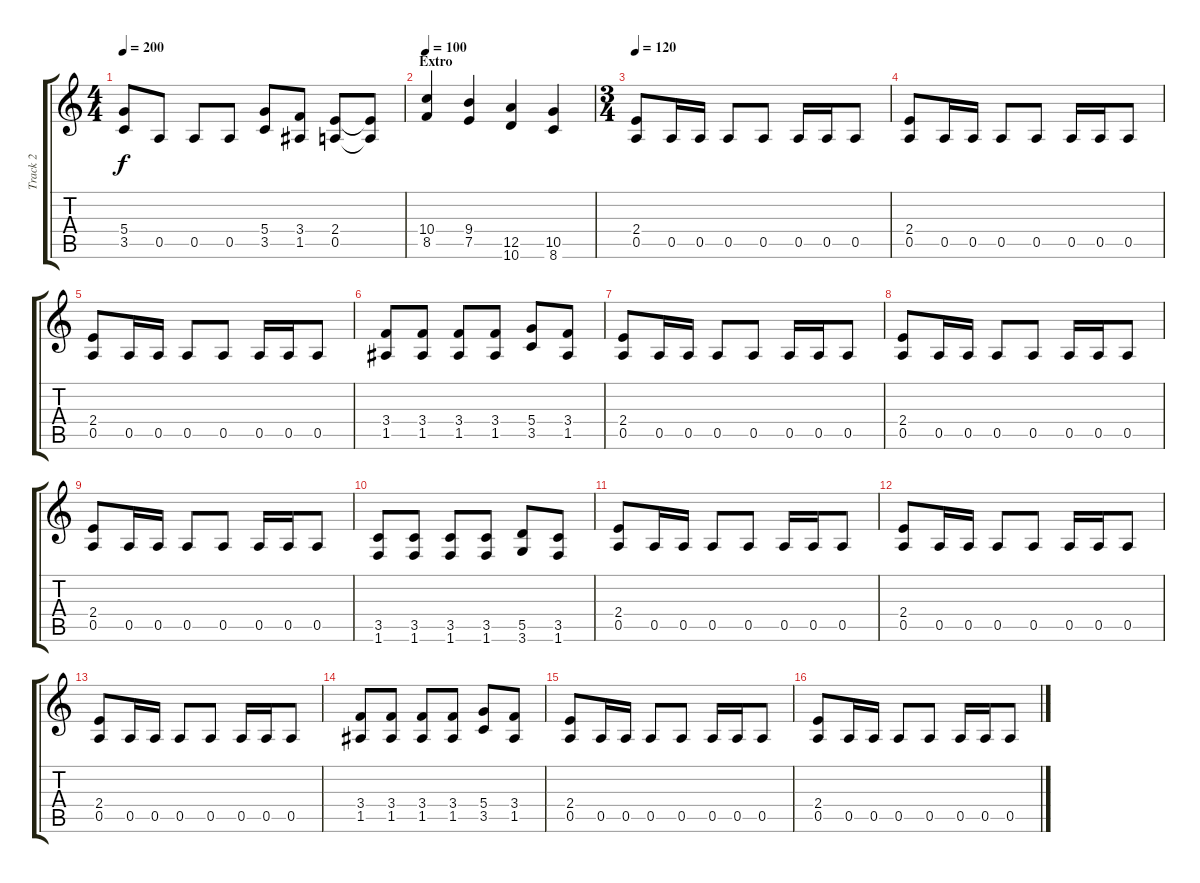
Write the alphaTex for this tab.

\track ("Track 2" "Track 2") {instrument distortionguitar}
\staff {score tabs}
\tuning (E4 B3 G3 D3 A2 E2) {hide}
\ts (4 4)
\tempo 200
\clef g2
\ks c
(5.4{t} 3.5{t}).8{dy f} 0.5.8 0.5.8 0.5.8 (5.4 3.5).8 (3.4 1.5).8 (2.4 0.5).8 (2.4{t} 0.5{t}).8 |
\section ("" "Extro")
\tempo 100
(10.4 8.5).4 (9.4 7.5).4 (12.5 10.6).4 (10.5 8.6).4 |
\ts (3 4)
\tempo 120
(2.4 0.5).8 0.5.16 0.5.16 0.5.8 0.5.8 0.5.16 0.5.16 0.5.8 |
(2.4 0.5).8 0.5.16 0.5.16 0.5.8 0.5.8 0.5.16 0.5.16 0.5.8 |
(2.4 0.5).8 0.5.16 0.5.16 0.5.8 0.5.8 0.5.16 0.5.16 0.5.8 |
(3.4 1.5).8 (3.4 1.5).8 (3.4 1.5).8 (3.4 1.5).8 (5.4 3.5).8 (3.4 1.5).8 |
(2.4 0.5).8 0.5.16 0.5.16 0.5.8 0.5.8 0.5.16 0.5.16 0.5.8 |
(2.4 0.5).8 0.5.16 0.5.16 0.5.8 0.5.8 0.5.16 0.5.16 0.5.8 |
(2.4 0.5).8 0.5.16 0.5.16 0.5.8 0.5.8 0.5.16 0.5.16 0.5.8 |
(3.5 1.6).8 (3.5 1.6).8 (3.5 1.6).8 (3.5 1.6).8 (5.5 3.6).8 (3.5 1.6).8 |
(2.4 0.5).8 0.5.16 0.5.16 0.5.8 0.5.8 0.5.16 0.5.16 0.5.8 |
(2.4 0.5).8 0.5.16 0.5.16 0.5.8 0.5.8 0.5.16 0.5.16 0.5.8 |
(2.4 0.5).8 0.5.16 0.5.16 0.5.8 0.5.8 0.5.16 0.5.16 0.5.8 |
(3.4 1.5).8 (3.4 1.5).8 (3.4 1.5).8 (3.4 1.5).8 (5.4 3.5).8 (3.4 1.5).8 |
(2.4 0.5).8 0.5.16 0.5.16 0.5.8 0.5.8 0.5.16 0.5.16 0.5.8 |
(2.4 0.5).8 0.5.16 0.5.16 0.5.8 0.5.8 0.5.16 0.5.16 0.5.8
